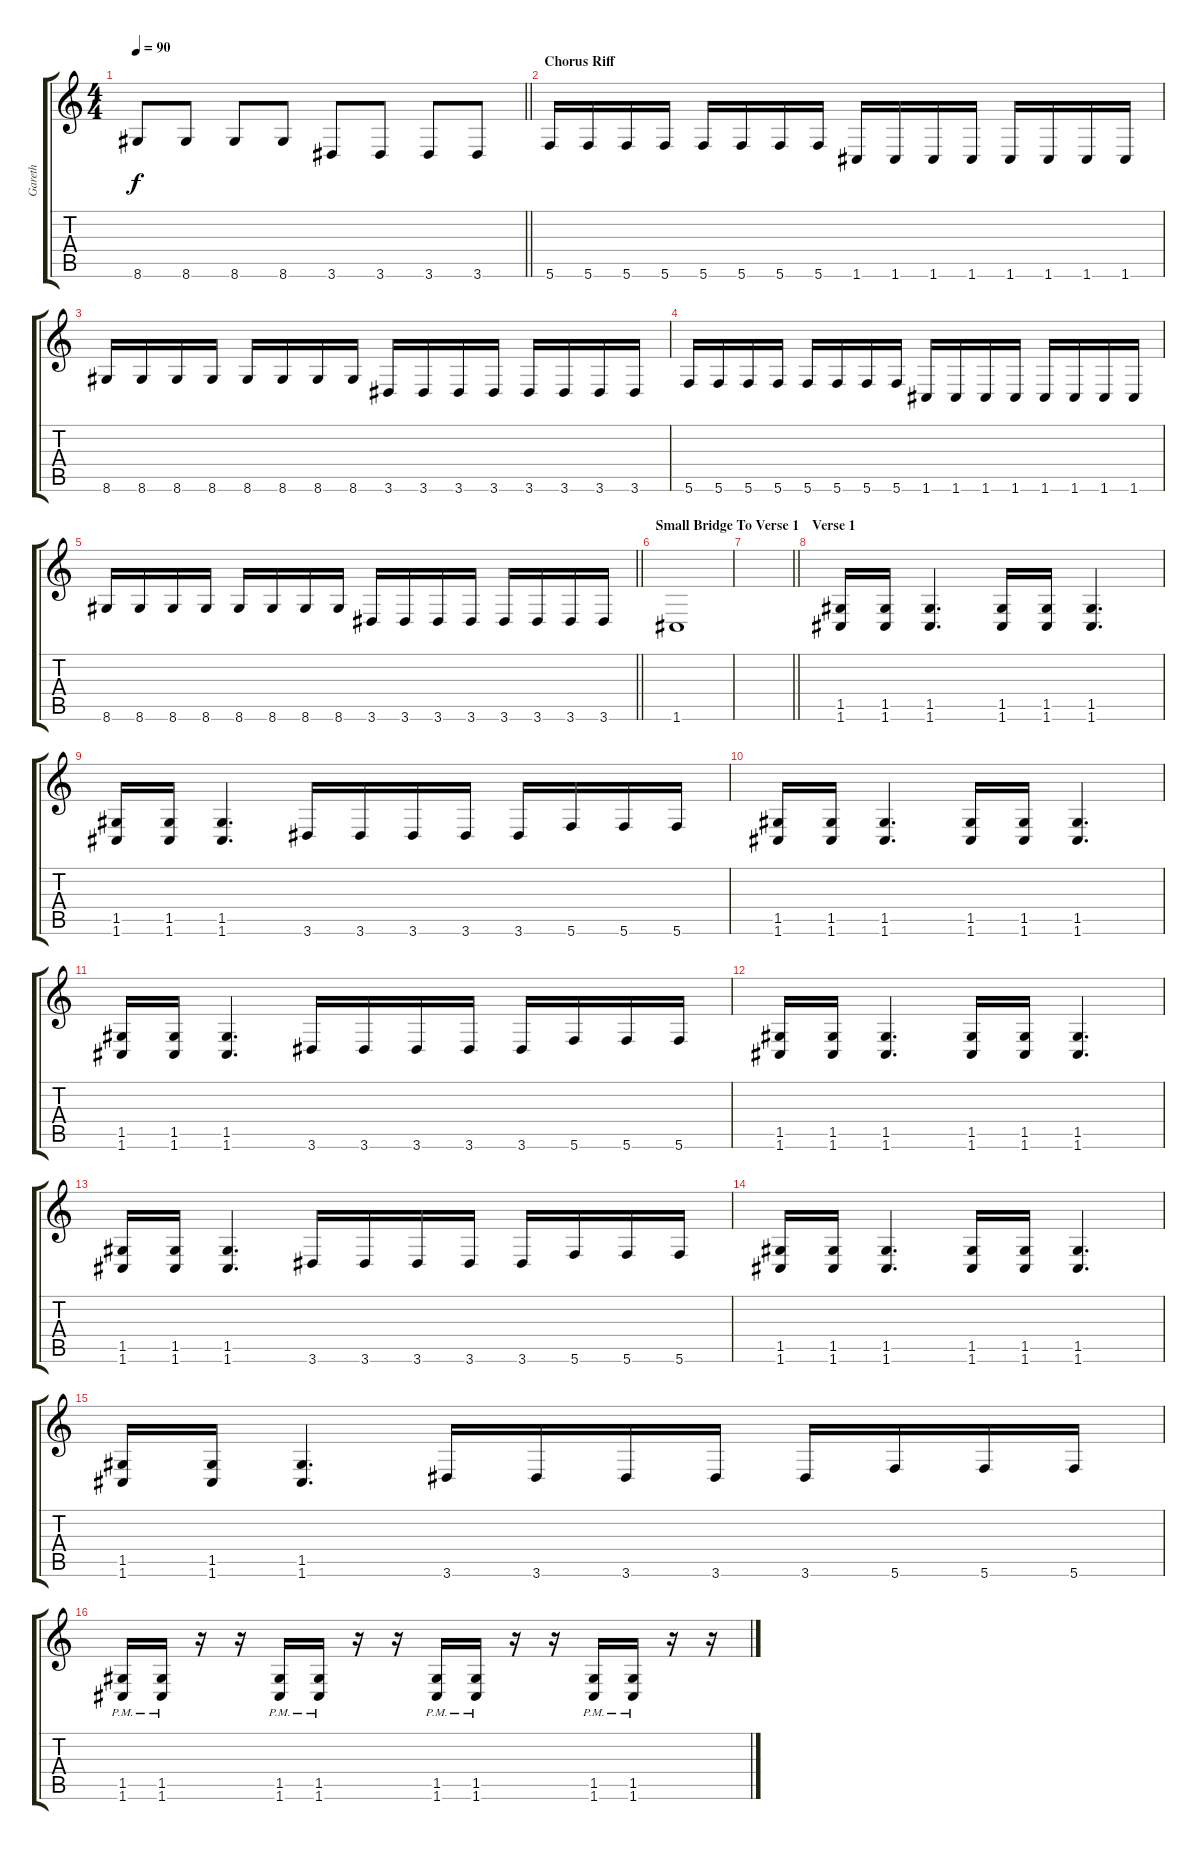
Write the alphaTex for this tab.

\track ("Gareth" "Gareth") {instrument electricbasspick}
\staff {score tabs}
\tuning (D4 A3 F3 C3 G2 C2) {hide}
\ts (4 4)
\tempo 90
\clef g2
\barLineRight lightlight
\ks c
8.6.8{dy f} 8.6.8 8.6.8 8.6.8 3.6.8 3.6.8 3.6.8 3.6.8 |
\section ("" "Chorus Riff")
5.6.16 5.6.16 5.6.16 5.6.16 5.6.16 5.6.16 5.6.16 5.6.16 1.6.16 1.6.16 1.6.16 1.6.16 1.6.16 1.6.16 1.6.16 1.6.16 |
8.6.16 8.6.16 8.6.16 8.6.16 8.6.16 8.6.16 8.6.16 8.6.16 3.6.16 3.6.16 3.6.16 3.6.16 3.6.16 3.6.16 3.6.16 3.6.16 |
5.6.16 5.6.16 5.6.16 5.6.16 5.6.16 5.6.16 5.6.16 5.6.16 1.6.16 1.6.16 1.6.16 1.6.16 1.6.16 1.6.16 1.6.16 1.6.16 |
\barLineRight lightlight
8.6.16 8.6.16 8.6.16 8.6.16 8.6.16 8.6.16 8.6.16 8.6.16 3.6.16 3.6.16 3.6.16 3.6.16 3.6.16 3.6.16 3.6.16 3.6.16 |
\section ("" "Small Bridge To Verse 1")
1.6.1 |
\barLineRight lightlight
|
\section ("" "Verse 1")
(1.5 1.6).16 (1.5 1.6).16 (1.5 1.6).4{d} (1.5 1.6).16 (1.5 1.6).16 (1.5 1.6).4{d} |
(1.5 1.6).16 (1.5 1.6).16 (1.5 1.6).4{d} 3.6.16 3.6.16 3.6.16 3.6.16 3.6.16 5.6.16 5.6.16 5.6.16 |
(1.5 1.6).16 (1.5 1.6).16 (1.5 1.6).4{d} (1.5 1.6).16 (1.5 1.6).16 (1.5 1.6).4{d} |
(1.5 1.6).16 (1.5 1.6).16 (1.5 1.6).4{d} 3.6.16 3.6.16 3.6.16 3.6.16 3.6.16 5.6.16 5.6.16 5.6.16 |
(1.5 1.6).16 (1.5 1.6).16 (1.5 1.6).4{d} (1.5 1.6).16 (1.5 1.6).16 (1.5 1.6).4{d} |
(1.5 1.6).16 (1.5 1.6).16 (1.5 1.6).4{d} 3.6.16 3.6.16 3.6.16 3.6.16 3.6.16 5.6.16 5.6.16 5.6.16 |
(1.5 1.6).16 (1.5 1.6).16 (1.5 1.6).4{d} (1.5 1.6).16 (1.5 1.6).16 (1.5 1.6).4{d} |
(1.5 1.6).16 (1.5 1.6).16 (1.5 1.6).4{d} 3.6.16 3.6.16 3.6.16 3.6.16 3.6.16 5.6.16 5.6.16 5.6.16 |
(1.5{pm} 1.6{pm}).16 (1.5{pm} 1.6{pm}).16 r.16 r.16 (1.5{pm} 1.6{pm}).16 (1.5{pm} 1.6{pm}).16 r.16 r.16 (1.5{pm} 1.6{pm}).16 (1.5{pm} 1.6{pm}).16 r.16 r.16 (1.5{pm} 1.6{pm}).16 (1.5{pm} 1.6{pm}).16 r.16 r.16
